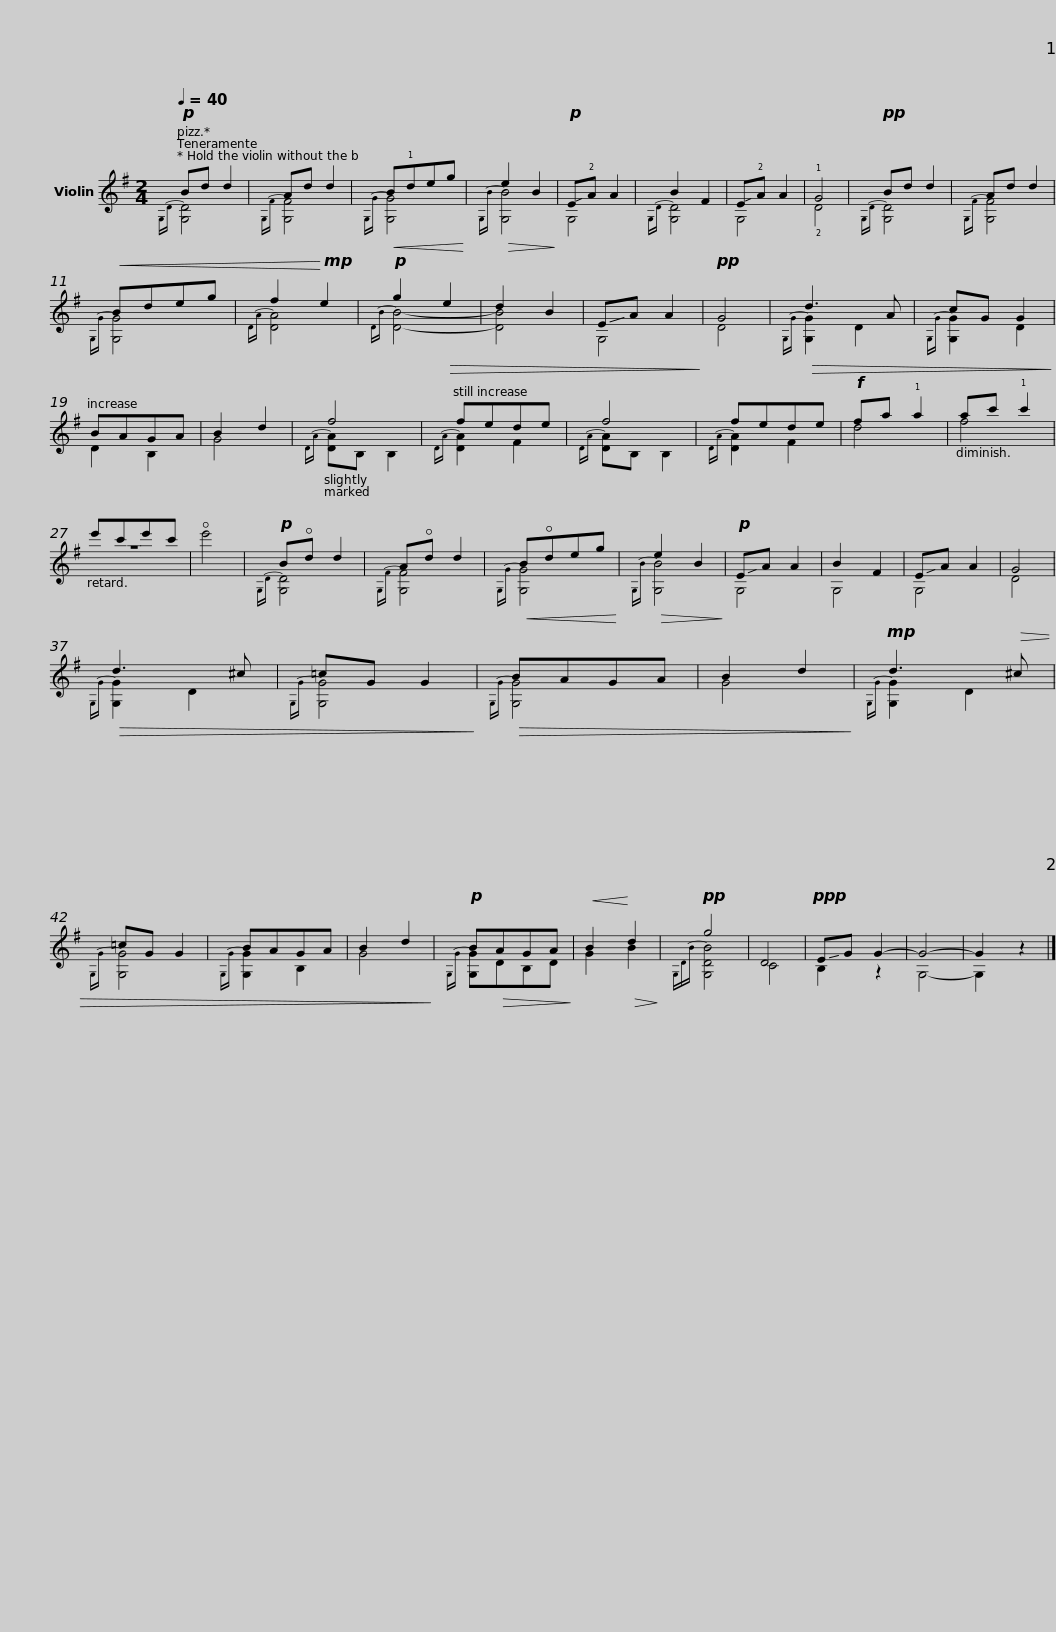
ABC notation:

X:1
%%score ( 1 2 )
L:1/8
Q:1/4=40
M:2/4
I:linebreak $
K:G
V:1 treble
V:2 treble
V:1
!p! Bd d2 | Ad d2 |!<(! B!1!deg!<)! |!>(! e2 B2!>)! |!p! !-(!E!-)!!2!A A2 | %5
 B2 F2 | !-(!E!-)!!2!A A2 | !1!G4 |!pp! Bd d2 | Ad d2 |$ %10
!<(! Bdeg | f2!<)!!mp! e2 |!p! g2!>(! e2 | d2 B2 | !-(!E!-)!A A2!>)! | %15
!pp! G4 |!>(! d3 A | cG G2!>)! | BAGA | B2 d2 | %20
 f4 |$ fede | f4 | fede |!f! fa !1!a2 | %25
 ac' !1!c'2 | e'c'e'c' | !open!e'4 |!p! B!open!d d2 | A!open!d d2 | %30
!<(! B!open!deg!<)! |$!>(! e2 B2!>)! |!p! !-(!E!-)!A A2 | B2 F2 | !-(!E!-)!A A2 | %35
 G4 |!>(! d3 ^c | =cG G2!>)! |!>(! BAGA | B2 d2!>)! | %40
!mp! d3!>(! ^c | =cG G2 |$ BAGA | B2 d2!>)! |!p! B!>(!AGA!>)! | %45
!<(! B2!<)!!>(! d2!>)! |!pp! g4 | D4 |!ppp! !-(!E!-)!G G2- | G4- | %50
 G2 z2 |] %51
V:2
{G,D} [G,D]4 |{G,F} [G,F]4 |{G,G} [G,G]4 |{G,B} [G,B]4 | G,4 | %5
{G,D} [G,D]4 | G,4 | !2!D4 |{G,D} [G,D]4 |{G,F} [G,F]4 |$ %10
{G,G} [G,G]4 |{DA} [DA]4 |{DB} [DB]4- | [DB]4 | G,4 | %15
 D4 |{G,G} [G,G]2 D2 |{G,G} [G,G]2 D2 | D2 B,2 | G4 | %20
{DA} [DA]B, B,2 |${DA} [DA]2 F2 |{DA} [DA]B, B,2 |{DA} [DA]2 F2 | d4 | %25
 f4 | z4 | x4 |{G,D} [G,D]4 |{G,F} [G,F]4 | %30
{G,G} [G,G]4 |${G,B} [G,B]4 | G,4 | G,4 | G,4 | %35
 D4 |{G,G} [G,G]2 D2 |{G,G} [G,G]4 |{G,G} [G,G]4 | G4 | %40
{G,G} [G,G]2 D2 |{G,G} [G,G]4 |${G,G} [G,G]2 B,2 | G4 |{G,G} [G,G]DB,D | %45
 G2 B2 |{G,DB} [G,DB]4 | C4 | B,2 z2 | G,4- | %50
 G,2 z2 |] %51
